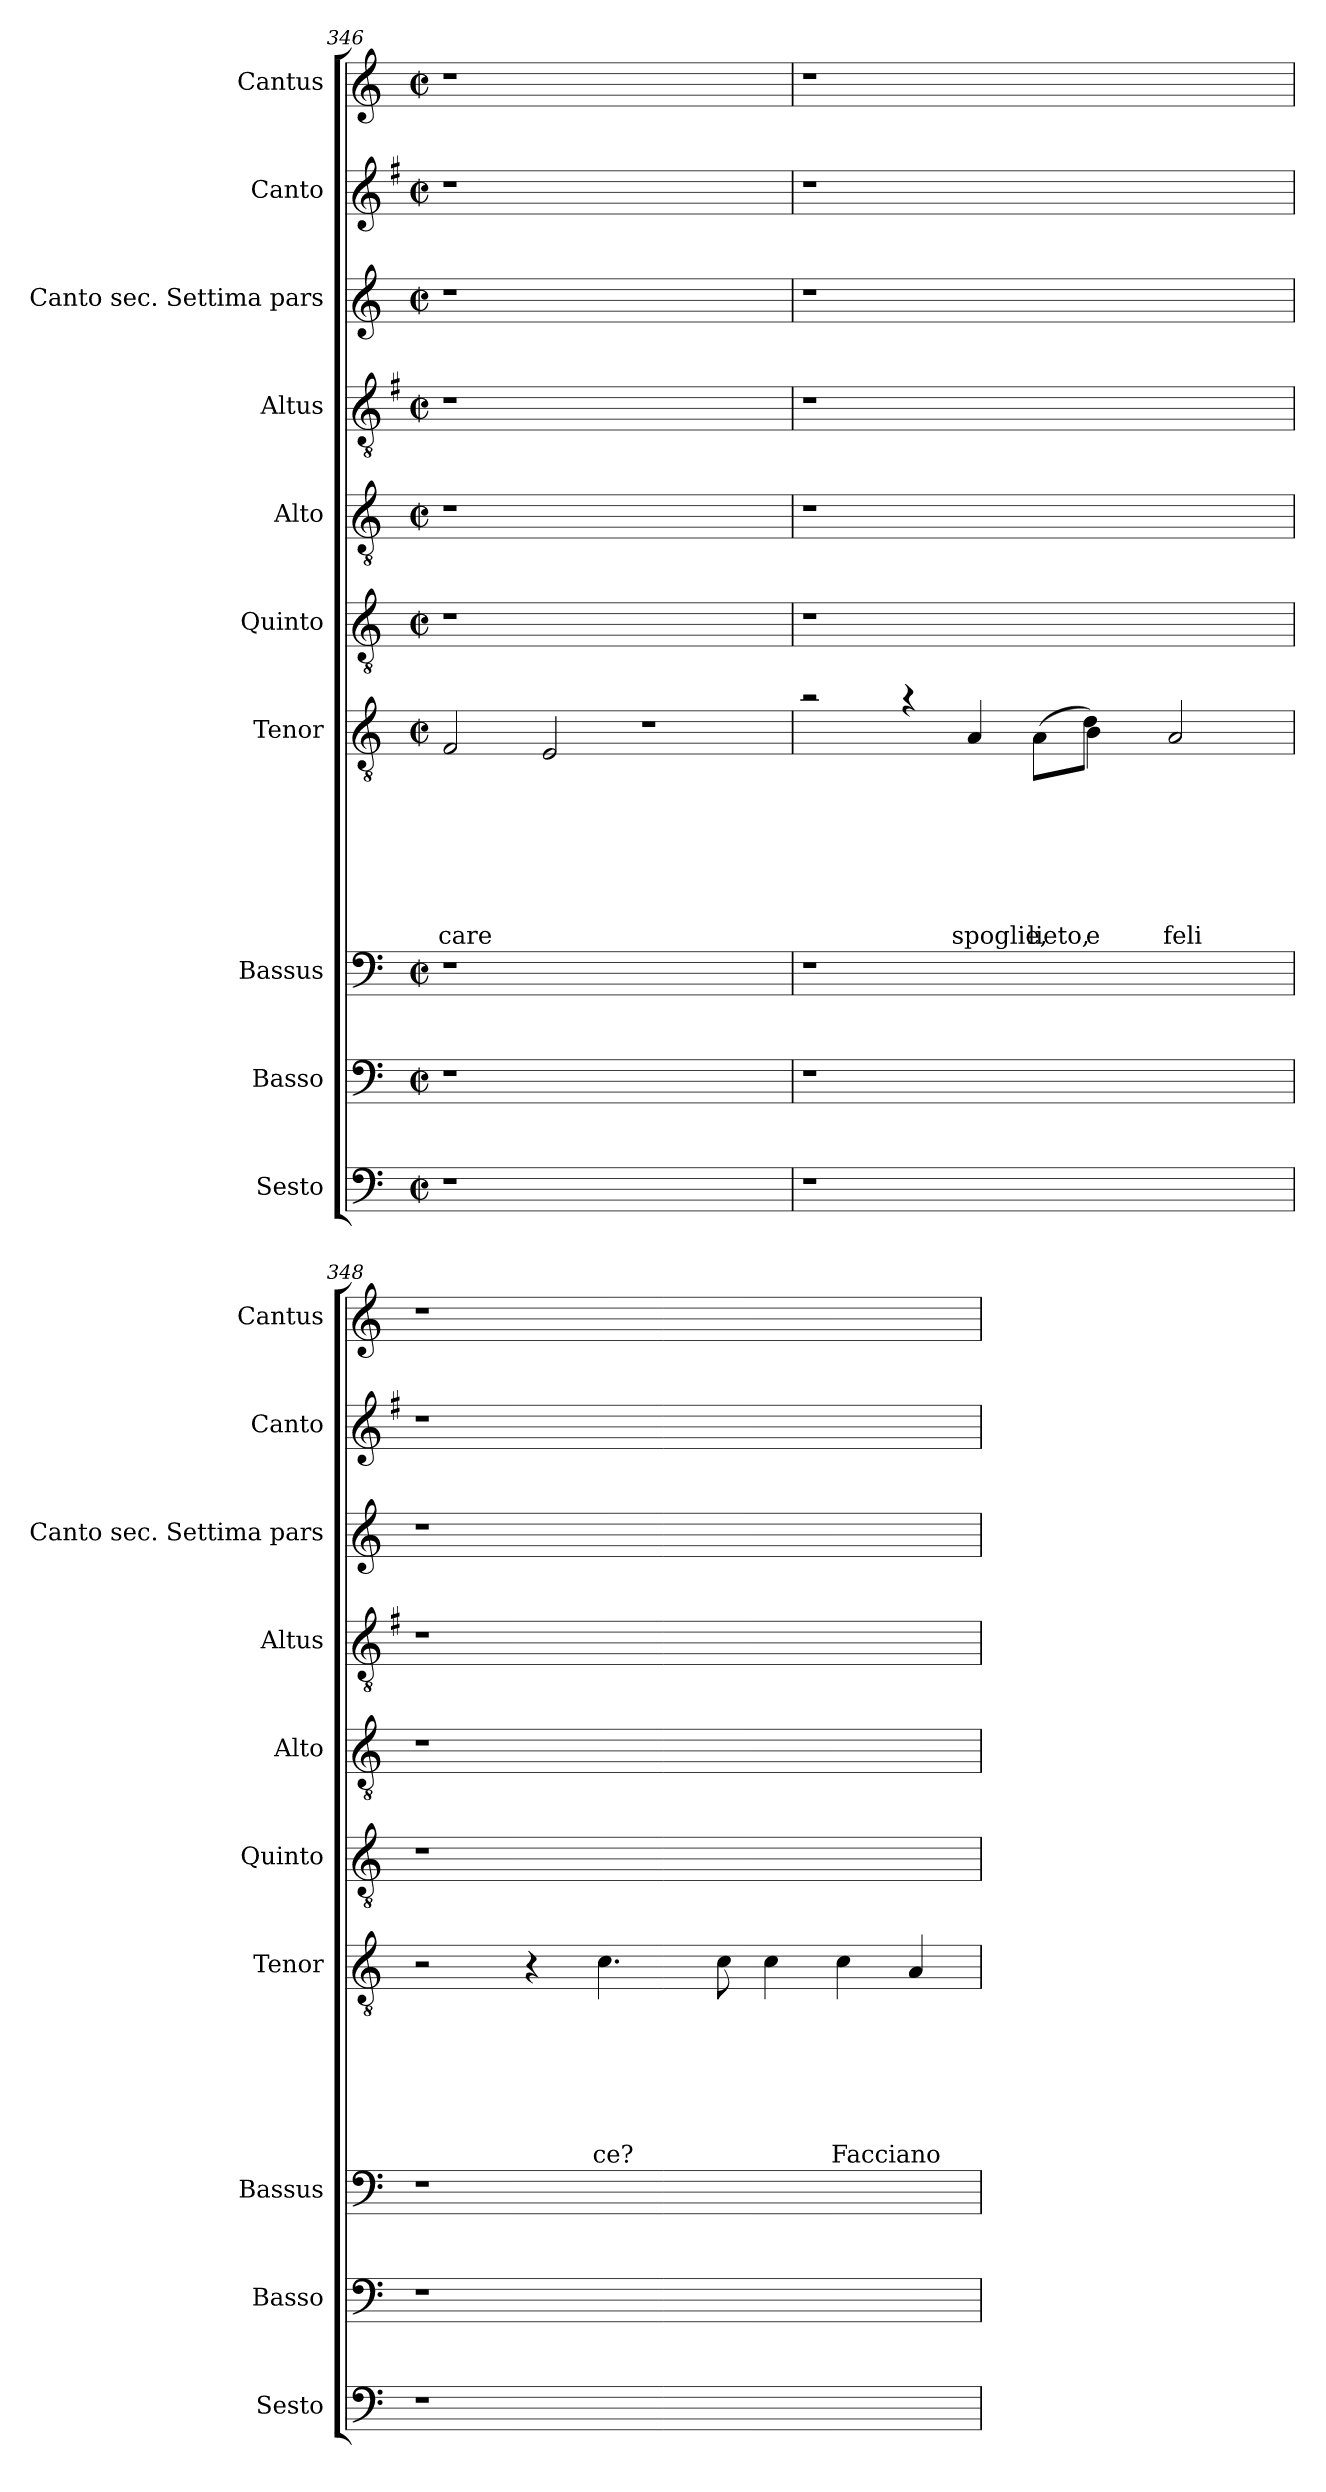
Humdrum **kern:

**kern	**kern	**kern	**kern	**text	**text	**text	**text	**text	**text	**text	**kern	**kern	**kern	**kern	**kern	**kern
*part10	*part9	*part8	*part7	*part7	*part7	*part7	*part7	*part7	*part7	*part7	*part6	*part5	*part4	*part3	*part2	*part1
*staff10	*staff9	*staff8	*staff7	*staff7	*staff7	*staff7	*staff7	*staff7	*staff7	*staff7	*staff6	*staff5	*staff4	*staff3	*staff2	*staff1
*I"Sesto	*I"Basso	*I"Bassus	*I"Tenor	*	*	*	*	*	*	*	*I"Quinto	*I"Alto	*I"Altus	*I"Canto sec. Settima pars	*I"Canto	*I"Cantus
*I'Sesto	*I'Basso	*I'Bassus	*I'Tenor	*	*	*	*	*	*	*	*I'Quinto	*I'Alto	*I'Altus	*I'Canto sec. Settima pars	*I'Canto	*I'Cantus
*clefF4	*clefF4	*clefF4	*clefGv2	*	*	*	*	*	*	*	*clefGv2	*clefGv2	*clefGv2	*clefG2	*clefG2	*clefG2
*k[]	*k[]	*k[]	*k[]	*	*	*	*	*	*	*	*k[]	*k[]	*k[f#]	*k[]	*k[f#]	*k[]
*C:	*C:	*C:	*C:	*	*	*	*	*	*	*	*C:	*C:	*G:	*C:	*G:	*C:
*M2/2	*M2/2	*M2/2	*M2/2	*	*	*	*	*	*	*	*M2/2	*M2/2	*M2/2	*M2/2	*M2/2	*M2/2
*met(c|)	*met(c|)	*met(c|)	*met(c|)	*	*	*	*	*	*	*	*met(c|)	*met(c|)	*met(c|)	*met(c|)	*met(c|)	*met(c|)
=346	=346	=346	=346	=346	=346	=346	=346	=346	=346	=346	=346	=346	=346	=346	=346	=346
!	!	!	!	!	!	!	!	!	!	!LO:LY:b	!	!	!	!	!	!
1r	1r	1r	2F/	.	.	.	.	.	.	care	1r	1r	1r	1r	1r	1r
.	.	.	2E/	.	.	.	.	.	.	.	.	.	.	.	.	.
1ryy	1ryy	1ryy	1r	.	.	.	.	.	.	.	1ryy	1ryy	1ryy	1ryy	1ryy	1ryy
=347	=347	=347	=347	=347	=347	=347	=347	=347	=347	=347	=347	=347	=347	=347	=347	=347
*	*	*	*^	*	*	*	*	*	*	*	*	*	*	*	*	*
1r	1r	1r	2ra	1ryy	.	.	.	.	.	.	.	1r	1r	1r	1r	1r	1r
.	.	.	4ra	.	.	.	.	.	.	.	.	.	.	.	.	.	.
!	!	!	!	!	!	!	!	!	!	!	!LO:LY:b	!	!	!	!	!	!
.	.	.	4A/	.	.	.	.	.	.	.	spoglie,	.	.	.	.	.	.
!	!	!	!	!	!	!	!	!	!	!	!LO:LY:b	!	!	!	!	!	!
2..ryy	2..ryy	2..ryy	(<8A\L	8ryy	.	.	.	.	.	.	lieto,	2..ryy	2..ryy	2..ryy	2..ryy	2..ryy	2..ryy
!	!	!	!	!	!	!	!	!	!	!	!LO:LY:b	!	!	!	!	!	!
.	.	.	8d\J)	4B\	.	.	.	.	.	.	e	.	.	.	.	.	.
.	.	.	2ryy	.	.	.	.	.	.	.	.	.	.	.	.	.	.
!	!	!	!	!	!	!	!	!	!	!	!LO:LY:b	!	!	!	!	!	!
.	.	.	.	2A/	.	.	.	.	.	.	feli-	.	.	.	.	.	.
.	.	.	8ryy	.	.	.	.	.	.	.	.	.	.	.	.	.	.
*	*	*	*v	*v	*	*	*	*	*	*	*	*	*	*	*	*	*
=348	=348	=348	=348	=348	=348	=348	=348	=348	=348	=348	=348	=348	=348	=348	=348	=348
1r	1r	1r	2r	.	.	.	.	.	.	.	1r	1r	1r	1r	1r	1r
.	.	.	4r	.	.	.	.	.	.	.	.	.	.	.	.	.
!	!	!	!	!	!	!	!	!	!	!LO:LY:b	!	!	!	!	!	!
.	.	.	4.c\	.	.	.	.	.	.	-ce?	.	.	.	.	.	.
1ryy	1ryy	1ryy	.	.	.	.	.	.	.	.	1ryy	1ryy	1ryy	1ryy	1ryy	1ryy
.	.	.	8c\	.	.	.	.	.	.	.	.	.	.	.	.	.
.	.	.	4c\	.	.	.	.	.	.	.	.	.	.	.	.	.
!	!	!	!	!	!	!	!	!	!	!LO:LY:b	!	!	!	!	!	!
.	.	.	4c\	.	.	.	.	.	.	Facciano	.	.	.	.	.	.
.	.	.	4A/	.	.	.	.	.	.	.	.	.	.	.	.	.
=	=	=	=	=	=	=	=	=	=	=	=	=	=	=	=	=
*-	*-	*-	*-	*-	*-	*-	*-	*-	*-	*-	*-	*-	*-	*-	*-	*-
